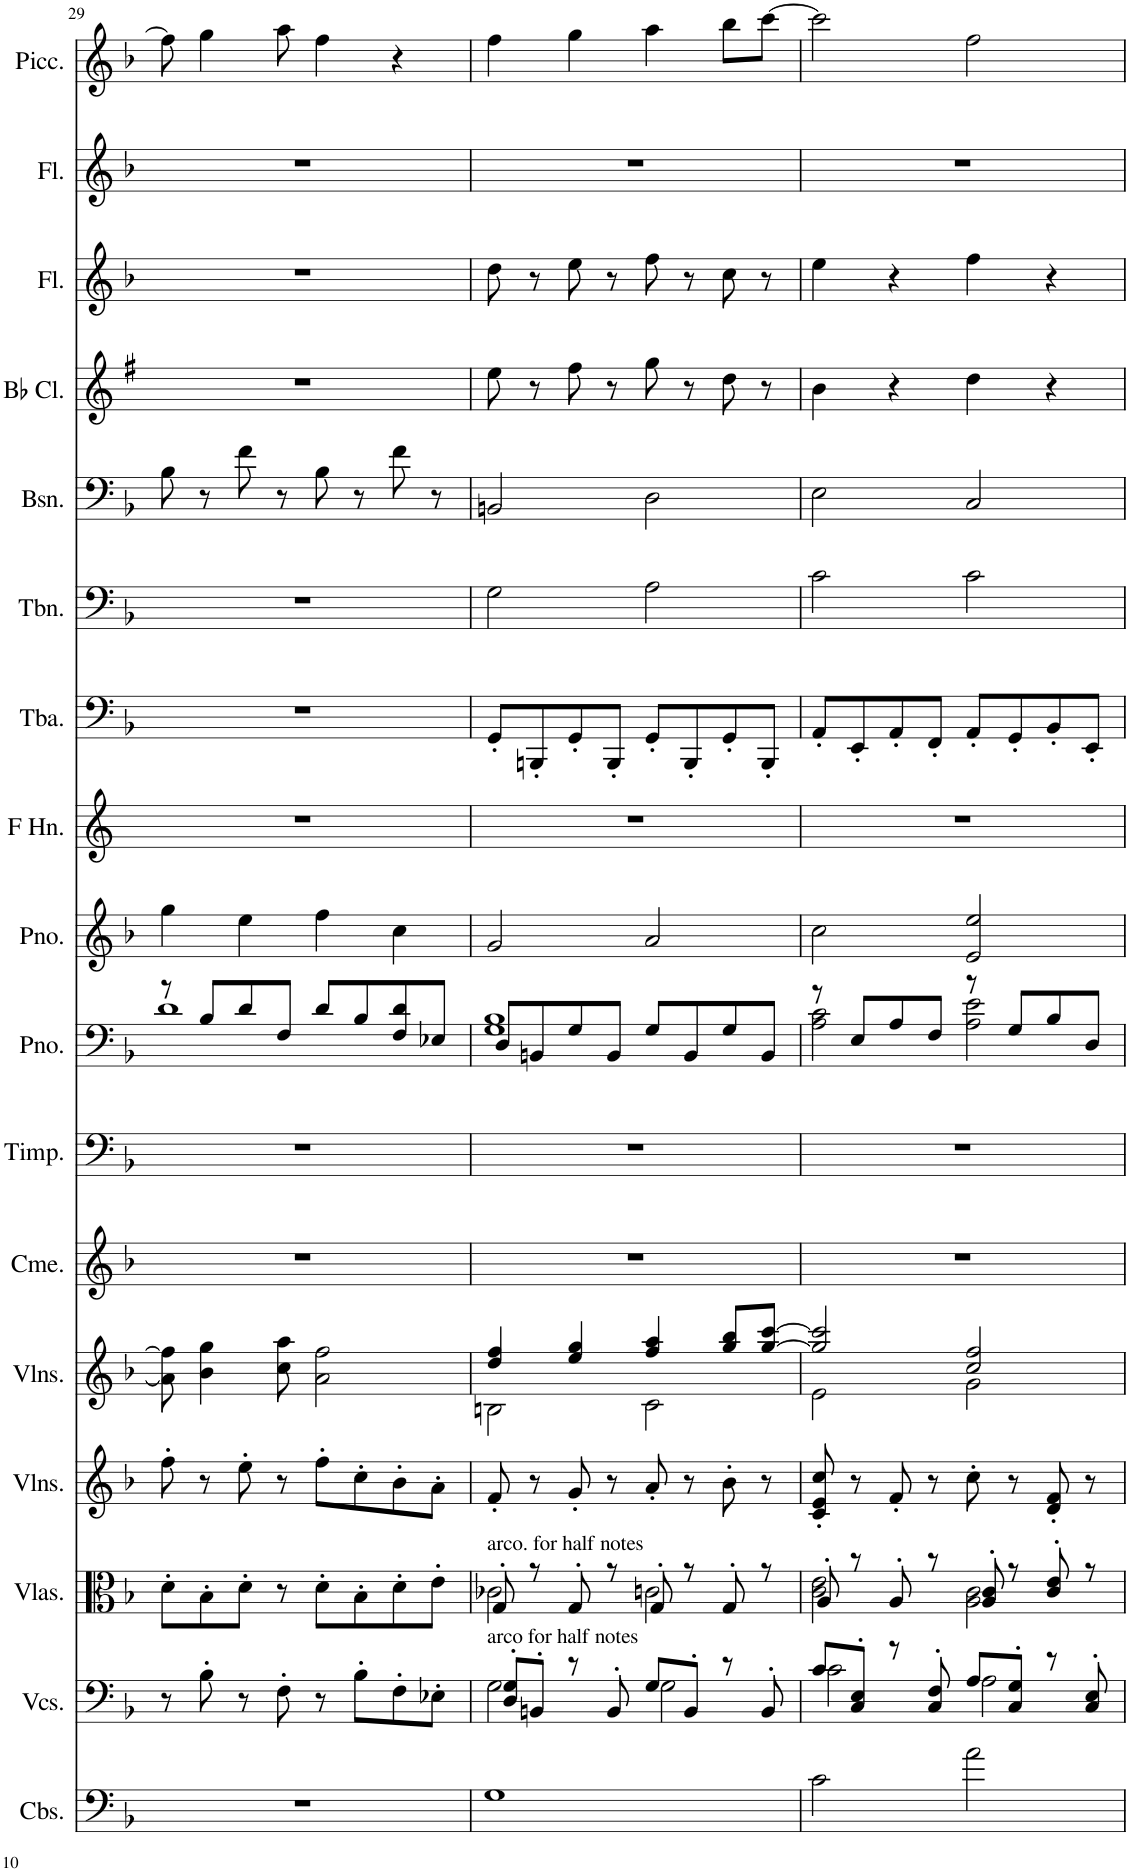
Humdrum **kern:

**kern	**kern	**kern	**kern	**kern	**kern	**kern	**kern	**kern	**kern	**kern	**kern	**kern	**kern	**kern	**kern	**kern
*part17	*part16	*part15	*part14	*part13	*part12	*part11	*part10	*part9	*part8	*part7	*part6	*part5	*part4	*part3	*part2	*part1
*staff17	*staff16	*staff15	*staff14	*staff13	*staff12	*staff11	*staff10	*staff9	*staff8	*staff7	*staff6	*staff5	*staff4	*staff3	*staff2	*staff1
*I"Contrabasses	*I"Violoncellos	*I"Violas	*I"Violins	*I"Violins	*I"Chimes	*I"Timpani	*I"Piano	*I"Piano	*I"Horn in F	*I"Tuba	*I"Trombone	*I"Bassoon	*I"Bb Clarinet	*I"Flute	*I"Flute	*I"Piccolo
*I'Cbs.	*I'Vcs.	*I'Vlas.	*I'Vlns.	*I'Vlns.	*I'Cme.	*I'Timp.	*I'Pno.	*I'Pno.	*	*I'Tba.	*I'Tbn.	*I'Bsn.	*I'Bb Cl.	*I'Fl.	*I'Fl.	*I'Picc.
!!LO:PB:g=z
*clefF4	*clefF4	*clefC3	*clefG2	*clefG2	*clefG2	*clefF4	*clefF4	*clefG2	*clefG2	*clefF4	*clefF4	*clefF4	*clefG2	*clefG2	*clefG2	*clefG2
*Trd7c12	*	*	*	*	*	*	*	*	*Trd4c7	*	*	*	*Trd1c2	*	*	*Trd-7c-12
*k[b-]	*k[b-]	*k[b-]	*k[b-]	*k[b-]	*k[b-]	*k[b-]	*k[b-]	*k[b-]	*k[]	*k[b-]	*k[b-]	*k[b-]	*k[f#]	*k[b-]	*k[b-]	*k[b-]
*M4/4	*M4/4	*M4/4	*M4/4	*M4/4	*M4/4	*M4/4	*M4/4	*M4/4	*M4/4	*M4/4	*M4/4	*M4/4	*M4/4	*M4/4	*M4/4	*M4/4
=29	=29	=29	=29	=29	=29	=29	=29	=29	=29	=29	=29	=29	=29	=29	=29	=29
*	*	*	*	*	*	*	*^	*	*	*	*	*	*	*	*	*
1r	8r	8d'\L	8ff'\	8a\] 8ff\]	1r	1r	8r	1d	4gg\	1r	1r	1r	8B-\	1r	1r	1r	8ff\]
.	8B-'\	8B-'\	8r	4b-\ 4gg\	.	.	8B-/L	.	.	.	.	.	8r	.	.	.	4gg\
.	8r	8d'\J	8ee'\	.	.	.	8d/	.	4ee\	.	.	.	8f\	.	.	.	.
.	8F'\	8r	8r	8cc\ 8aa\	.	.	8F/J	.	.	.	.	.	8r	.	.	.	8aa\
.	8r	8d'\L	8ff'\L	2a\ 2ff\	.	.	8d/L	.	4ff\	.	.	.	8B-\	.	.	.	4ff\
.	8B-'\L	8B-'\	8cc'\	.	.	.	8B-/	.	.	.	.	.	8r	.	.	.	.
.	8F'\	8d'\	8b-'\	.	.	.	8F/ 8d/	.	4cc\	.	.	.	8f\	.	.	.	4r
.	8E-X'\J	8e'\J	8a'\J	.	.	.	8E-X/J	.	.	.	.	.	8r	.	.	.	.
=30	=30	=30	=30	=30	=30	=30	=30	=30	=30	=30	=30	=30	=30	=30	=30	=30	=30
*	*^	*^	*	*^	*	*	*	*	*	*	*	*	*	*	*	*	*
!	!	!	!LO:TX:a:t=arco. for half notes	!	!	!	!	!	!	!	!	!	!	!	!	!	!	!	!	!
!	!LO:TX:a:t=arco for half notes	!	!	!	!	!	!	!	!	!	!	!	!	!	!	!	!	!	!	!
1G	8D/' 8G/'L	2G\	8G'/	2c-X\	8f'/	4dd/ 4ff/	2Bn\	1r	1r	8D/L	1G 1B-	2g/	1r	8GG'/L	2G\	2BBn/	8ee\	8dd\	1r	4ff\
.	8BBn'/J	.	8r	.	8r	.	.	.	.	8BBn/	.	.	.	8BBBn'/	.	.	8r	8r	.	.
.	8r	.	8G'/	.	8g'/	4ee/ 4gg/	.	.	.	8G/	.	.	.	8GG'/	.	.	8ff#\	8ee\	.	4gg\
.	8BB'/	.	8r	.	8r	.	.	.	.	8BB/J	.	.	.	8BBB'/J	.	.	8r	8r	.	.
.	8G/L	2G\	8G'/	2cn\	8a'/	4ff/ 4aa/	2c\	.	.	8G/L	.	2a/	.	8GG'/L	2A\	2D\	8gg\	8ff\	.	4aa\
.	8BB'/J	.	8r	.	8r	.	.	.	.	8BB/	.	.	.	8BBB'/	.	.	8r	8r	.	.
.	8r	.	8G'/	.	8b-'\	8gg/ 8bb-/L	.	.	.	8G/	.	.	.	8GG'/	.	.	8dd\	8cc\	.	8bb-\L
.	8BB'/	.	8r	.	8r	[8gg/ [8ccc/J	.	.	.	8BB/J	.	.	.	8BBB'/J	.	.	8r	8r	.	[8ccc\J
=31	=31	=31	=31	=31	=31	=31	=31	=31	=31	=31	=31	=31	=31	=31	=31	=31	=31	=31	=31	=31
2c\	8c/L	2c\	8A'/	2c\ 2e\	8c/' 8e/' 8cc/'	2gg/] 2ccc/]	2e\	1r	1r	8r	2A\ 2c\	2cc\	1r	8AA'/L	2c\	2E\	4b\	4ee\	1r	2ccc\]
.	8C/' 8E/'J	.	8r	.	8r	.	.	.	.	8E/L	.	.	.	8EE'/	.	.	.	.	.	.
.	8r	.	8A'/	.	8f'/	.	.	.	.	8A/	.	.	.	8AA'/	.	.	4r	4r	.	.
.	8C/' 8F/'	.	8r	.	8r	.	.	.	.	8F/J	.	.	.	8FF'/J	.	.	.	.	.	.
2a\	8A/L	2A\	8A/' 8c/'	2A\ 2c\	8cc'\	2cc/ 2ff/	2g\	.	.	8r	2A\ 2e\	2e/ 2ee/	.	8AA'/L	2c\	2C/	4dd\	4ff\	.	2ff\
.	8C/' 8G/'J	.	8r	.	8r	.	.	.	.	8G/L	.	.	.	8GG'/	.	.	.	.	.	.
.	8r	.	8c/' 8e/'	.	8d/' 8f/'	.	.	.	.	8B-/	.	.	.	8BB-'/	.	.	4r	4r	.	.
.	8C/' 8E/'	.	8r	.	8r	.	.	.	.	8D/J	.	.	.	8EE'/J	.	.	.	.	.	.
*	*v	*v	*	*	*	*v	*v	*	*	*v	*v	*	*	*	*	*	*	*	*	*
*	*	*v	*v	*	*	*	*	*	*	*	*	*	*	*	*	*	*
=	=	=	=	=	=	=	=	=	=	=	=	=	=	=	=	=
*-	*-	*-	*-	*-	*-	*-	*-	*-	*-	*-	*-	*-	*-	*-	*-	*-
